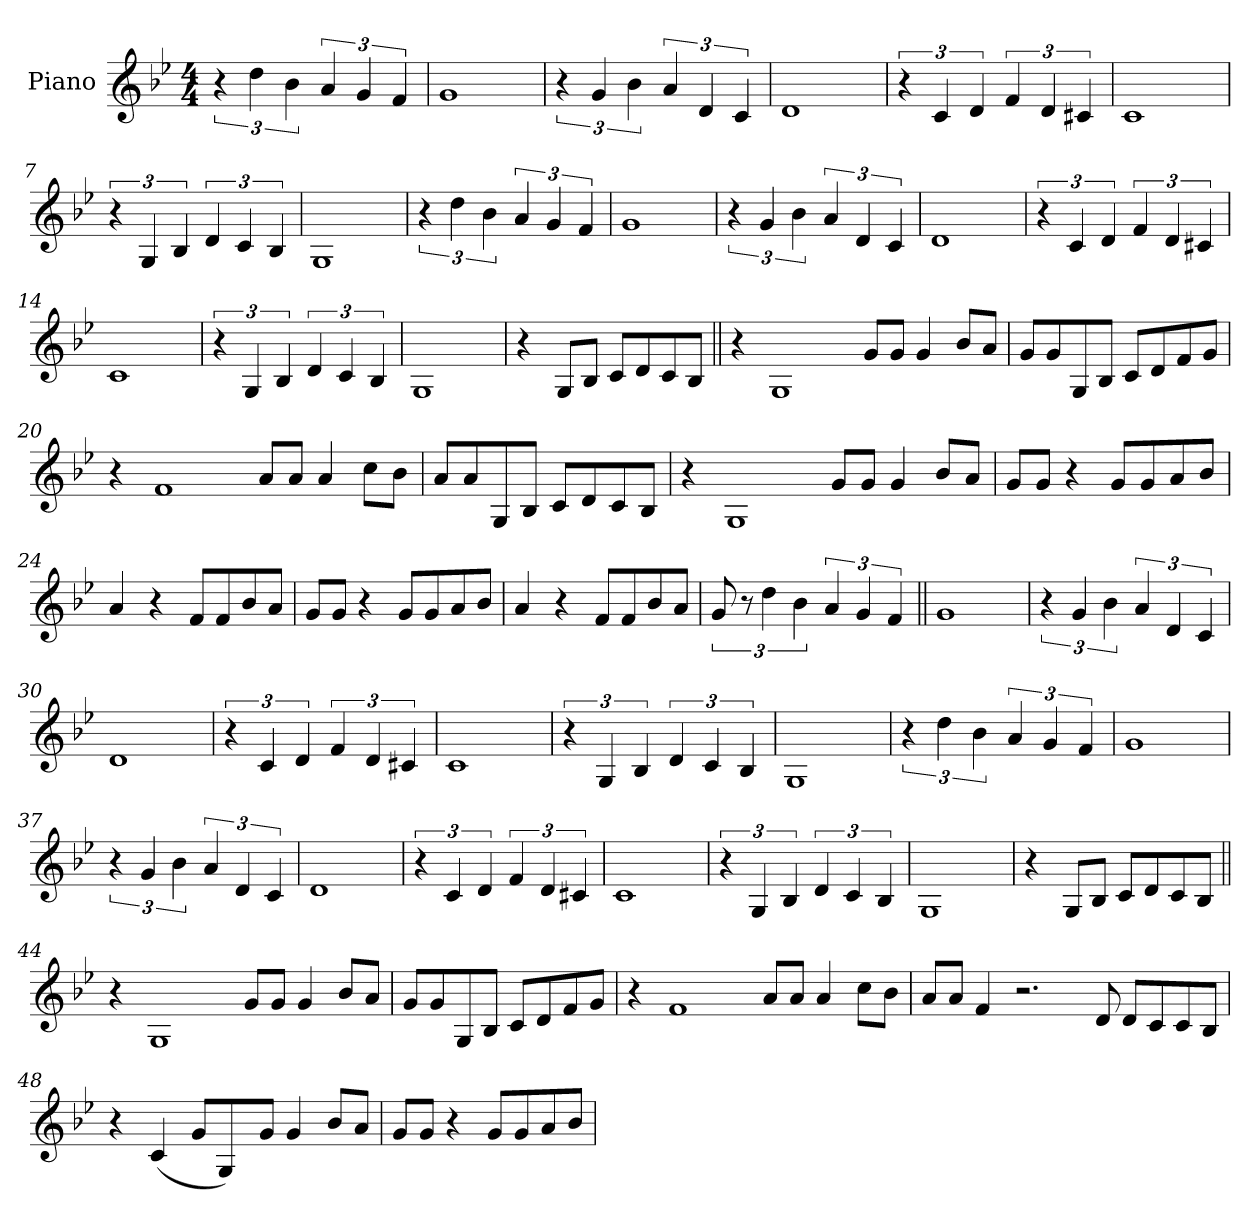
**kern
*part1
*staff1
*I"Piano
*I'Pno.
*clefG2
*k[b-e-]
*M4/4
=1
6r
6dd
6b-
6a
6g
6f
=2
1g
=3
6r
6g
6b-
6a
6d
6c
=4
1d
=5
6r
6c
6d
6f
6d
6c#X
=6
1c
=7
6r
6G
6B-
6d
6c
6B-
=8
1G
=9
6r
6dd
6b-
6a
6g
6f
=10
1g
=11
6r
6g
6b-
6a
6d
6c
=12
1d
=13
6r
6c
6d
6f
6d
6c#X
=14
1c
=15
6r
6G
6B-
6d
6c
6B-
=16
1G
=17
4r
8GL
8B-J
8cL
8d
8c
8B-J
=18||
4r
1G
8g!L
8g!J
4g!
8b-!L
8a!J
=19
8g!L
8g!
8G
8B-J
8cL
8d
8f
8gJ
=20
4r
1f
8a!L
8a!J
4a!
8cc!L
8b-!J
=21
8a!L
8a!
8G
8B-J
8cL
8d
8c
8B-J
=22
4r
1G
8g!L
8g!J
4g!
8b-!L
8a!J
=23
8g!L
8g!J
4r
8gL
8g
8a
8b-J
=24
4a
4r
8fL
8f
8b-
8aJ
=25
8gL
8gJ
4r
8gL
8g
8a
8b-J
=26
4a
4r
8fL
8f
8b-
8aJ
=27
12g
12r
6dd
6b-
6a
6g
6f
=28||
1g
=29
6r
6g
6b-
6a
6d
6c
=30
1d
=31
6r
6c
6d
6f
6d
6c#X
=32
1c
=33
6r
6G
6B-
6d
6c
6B-
=34
1G
=35
6r
6dd
6b-
6a
6g
6f
=36
1g
=37
6r
6g
6b-
6a
6d
6c
=38
1d
=39
6r
6c
6d
6f
6d
6c#X
=40
1c
=41
6r
6G
6B-
6d
6c
6B-
=42
1G
=43
4r
8GL
8B-J
8cL
8d
8c
8B-J
=44||
4r
1G
8g!L
8g!J
4g!
8b-!L
8a!J
=45
8g!L
8g!
8G
8B-J
8cL
8d
8f
8gJ
=46
4r
1f
8a!L
8a!J
4a!
8cc!L
8b-!J
=47
8a!L
8a!J
4f
2.r
8d
8dL
8c
8c
8B-J
=48
4r
(4c
8g!L
4G)
8g!J
4g!
8b-!L
8a!J
=49
8g!L
8g!J
4r
8gL
8g
8a
8b-J
=
*-
